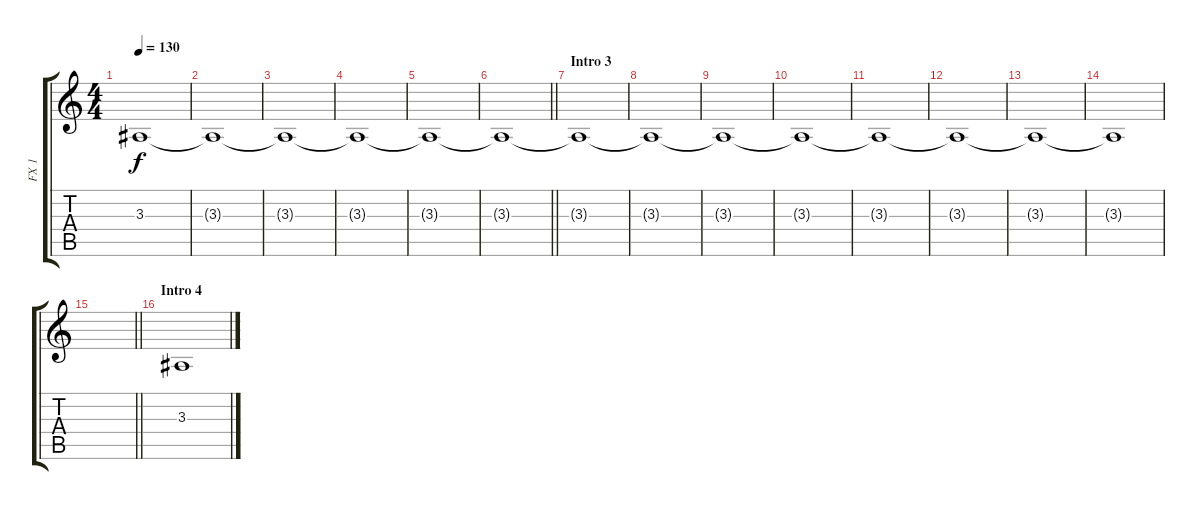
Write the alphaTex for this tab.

\track ("FX 1" "FX 1") {instrument lead1square}
\staff {score tabs}
\tuning (E4 B3 G3 D3 A2 E2) {hide}
\ts (4 4)
\tempo 130
\clef g2
\ks c
3.3{t}.1{dy f} |
3.3{t}.1 |
3.3{t}.1 |
3.3{t}.1 |
3.3{t}.1 |
\barLineRight lightlight
3.3{t}.1 |
\section ("" "Intro 3")
3.3{t}.1 |
3.3{t}.1 |
3.3{t}.1 |
3.3{t}.1 |
3.3{t}.1 |
3.3{t}.1 |
3.3{t}.1 |
3.3{t}.1 |
\barLineRight lightlight
|
\section ("" "Intro 4")
3.3.1
